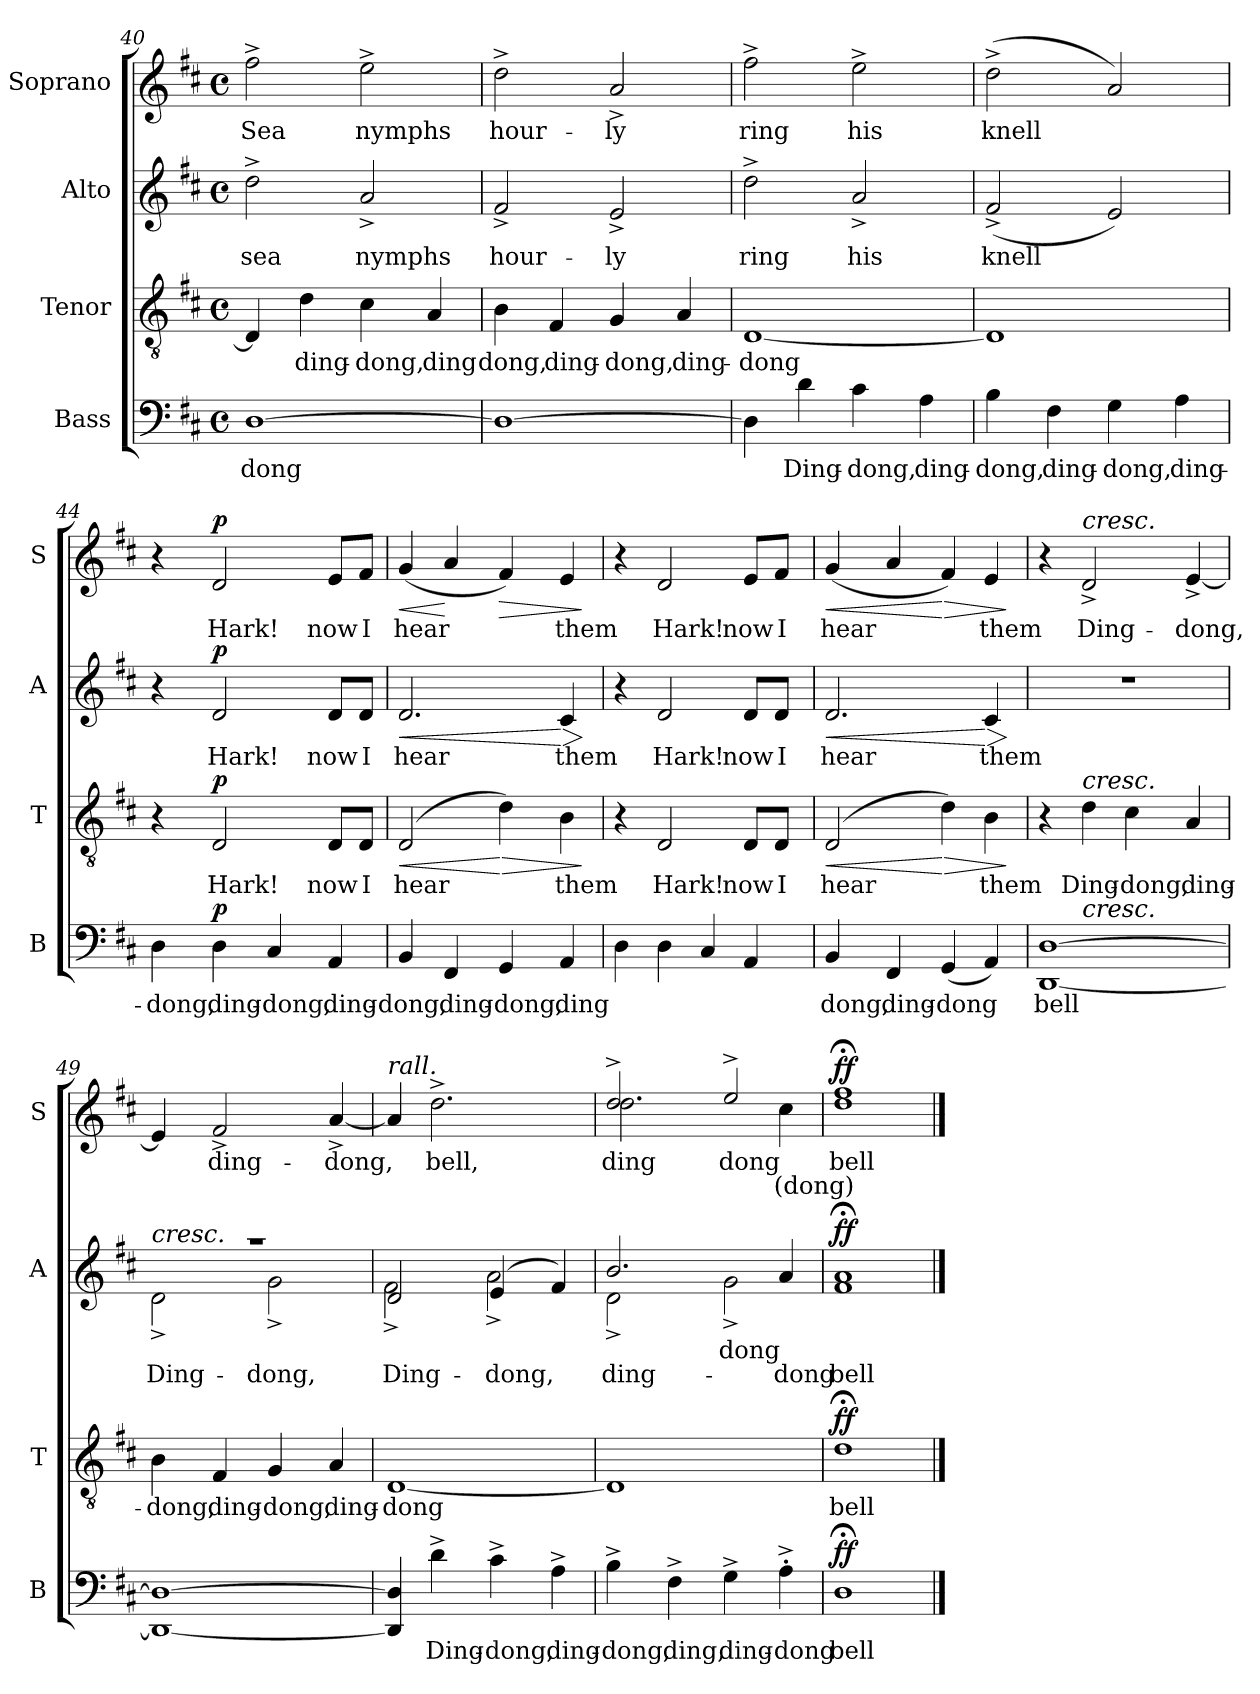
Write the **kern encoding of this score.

**kern	**text	**dynam	**kern	**text	**dynam	**kern	**text	**text	**dynam	**kern	**text	**text	**dynam
*part4	*part4	*part4	*part3	*part3	*part3	*part2	*part2	*part2	*part2	*part1	*part1	*part1	*part1
*staff4	*staff4	*staff4	*staff3	*staff3	*staff3	*staff2	*staff2	*staff2	*staff2	*staff1	*staff1	*staff1	*staff1
*I"Bass	*	*	*I"Tenor	*	*	*I"Alto	*	*	*	*I"Soprano	*	*	*
*I'B	*	*	*I'T	*	*	*I'A	*	*	*	*I'S	*	*	*
*clefF4	*	*	*clefGv2	*	*	*clefG2	*	*	*	*clefG2	*	*	*
*k[f#c#]	*	*	*k[f#c#]	*	*	*k[f#c#]	*	*	*	*k[f#c#]	*	*	*
*D:	*	*	*D:	*	*	*D:	*	*	*	*D:	*	*	*
*M4/4	*	*	*M4/4	*	*	*M4/4	*	*	*	*M4/4	*	*	*
*met(c)	*	*	*met(c)	*	*	*met(c)	*	*	*	*met(c)	*	*	*
=40	=40	=40	=40	=40	=40	=40	=40	=40	=40	=40	=40	=40	=40
[1D	-dong	.	4D/]	.	.	2dd^>\	sea	.	.	2ff#^>\	Sea	.	.
.	.	.	4d\	ding-	.	.	.	.	.	.	.	.	.
.	.	.	4c#\	-dong,	.	2a^>/	nymphs	.	.	2ee^>\	nymphs	.	.
.	.	.	4A/	ding	.	.	.	.	.	.	.	.	.
!!LO:LB:g=z
=41	=41	=41	=41	=41	=41	=41	=41	=41	=41	=41	=41	=41	=41
1D_	.	.	4B\	dong,	.	2f#^>/	hour-	.	.	2dd^>\	hour-	.	.
.	.	.	4F#/	ding-	.	.	.	.	.	.	.	.	.
.	.	.	4G/	-dong,	.	2e^>/	-ly	.	.	2a^>/	-ly	.	.
.	.	.	4A/	ding-	.	.	.	.	.	.	.	.	.
=42	=42	=42	=42	=42	=42	=42	=42	=42	=42	=42	=42	=42	=42
4D\]	.	.	[1D	-dong	.	2dd^>\	ring	.	.	2ff#^>\	ring	.	.
4d\	Ding-	.	.	.	.	.	.	.	.	.	.	.	.
4c#\	-dong,	.	.	.	.	2a^>/	his	.	.	2ee^>\	his	.	.
4A\	ding-	.	.	.	.	.	.	.	.	.	.	.	.
=43	=43	=43	=43	=43	=43	=43	=43	=43	=43	=43	=43	=43	=43
4B\	-dong,	.	1D]	.	.	(2f#^>/	knell	.	.	(2dd^>\	knell	.	.
4F#\	ding-	.	.	.	.	.	.	.	.	.	.	.	.
4G\	-dong,	.	.	.	.	2e/)	.	.	.	2a/)	.	.	.
4A\	ding-	.	.	.	.	.	.	.	.	.	.	.	.
=44	=44	=44	=44	=44	=44	=44	=44	=44	=44	=44	=44	=44	=44
4D\	-dong,	.	4r	.	.	4r	.	.	.	4r	.	.	.
!	!	!LO:DY:a	!	!	!LO:DY:a	!	!	!	!LO:DY:a	!	!	!	!LO:DY:a
4D\	ding-	p	2D/	Hark!	p	2d/	Hark!	.	p	2d/	Hark!	.	p
4C#/	-dong,	.	.	.	.	.	.	.	.	.	.	.	.
4AA/	ding-	.	8D/L	now	.	8d/L	now	.	.	8e/L	now	.	.
.	.	.	8D/J	I	.	8d/J	I	.	.	8f#/J	I	.	.
!!LO:PB:g=z
=45	=45	=45	=45	=45	=45	=45	=45	=45	=45	=45	=45	=45	=45
!	!	!	!	!	!LO:HP:b	!	!	!	!LO:HP:b	!	!	!	!LO:HP:b
4BB/	-dong,	.	(2D/	hear	<	2.d/	hear	.	<	(4g/	hear	.	<
4FF#/	ding-	.	.	.	.	.	.	.	.	4a/	.	.	[
!	!	!	!	!	!LO:HP:n=1:b	!	!	!	!	!	!	!	!LO:HP:b
4GG/	-dong,	.	4d\)	.	[ >	.	.	.	.	4f#/)	.	.	>
!	!	!	!	!	!	!	!	!	!LO:HP:n=1:b	!	!	!	!
4AA/	ding	.	4B\	them	.	4c#/	them	.	[ >	4e/	them	.	.
.	.	.	.	.	]	.	.	.	]	.	.	.	]
=46	=46	=46	=46	=46	=46	=46	=46	=46	=46	=46	=46	=46	=46
4D\	.	.	4r	.	.	4r	.	.	.	4r	.	.	.
4D\	.	.	2D/	Hark!	.	2d/	Hark!	.	.	2d/	Hark!	.	.
4C#/	.	.	.	.	.	.	.	.	.	.	.	.	.
4AA/	.	.	8D/L	now	.	8d/L	now	.	.	8e/L	now	.	.
.	.	.	8D/J	I	.	8d/J	I	.	.	8f#/J	I	.	.
=47	=47	=47	=47	=47	=47	=47	=47	=47	=47	=47	=47	=47	=47
!	!	!	!	!	!LO:HP:b	!	!	!	!LO:HP:b	!	!	!	!LO:HP:b
4BB/	dong,	.	(2D/	hear	<	2.d/	hear	.	<	(4g/	hear	.	<
4FF#/	ding-	.	.	.	.	.	.	.	.	4a/	.	.	.
!	!	!	!	!	!LO:HP:n=1:b	!	!	!	!	!	!	!	!LO:HP:n=1:b
(4GG/	-dong	.	4d\)	.	[ >	.	.	.	.	4f#/)	.	.	[ >
!	!	!	!	!	!	!	!	!	!LO:HP:n=1:b	!	!	!	!
4AA/)	.	.	4B\	them	.	4c#/	them	.	[ >	4e/	them	.	.
.	.	.	.	.	]	.	.	.	]	.	.	.	]
=48	=48	=48	=48	=48	=48	=48	=48	=48	=48	=48	=48	=48	=48
*^	*	*	*	*	*	*	*	*	*	*	*	*	*
[1DD [1D	4ryy	bell	.	4r	.	.	1r	.	.	.	4r	.	.	.
!	!	!	!	!	!	!	!	!	!	!	!LO:TX:a:i:t=cresc.	!	!	!
!	!	!	!	!LO:TX:a:i:t=cresc.	!	!	!	!	!	!	!	!	!	!
!	!LO:TX:a:i:t=cresc.	!	!	!	!	!	!	!	!	!	!	!	!	!
.	2.ryy	.	.	4d\	Ding-	.	.	.	.	.	2d^>/	Ding-	.	.
.	.	.	.	4c#\	-dong,	.	.	.	.	.	.	.	.	.
.	.	.	.	4A/	ding-	.	.	.	.	.	[4e^>/	-dong,	.	.
!!LO:LB:g=z
=49	=49	=49	=49	=49	=49	=49	=49	=49	=49	=49	=49	=49	=49	=49
*	*	*	*	*	*	*	*^	*	*	*	*	*	*	*
!	!	!	!	!	!	!	!LO:TX:a:i:t=cresc.	!	!	!	!	!	!	!	!
*v	*v	*	*	*	*	*	*	*	*	*	*	*	*	*	*
1DD_ 1D_	.	.	4B\	-dong,	.	1raa	2d^<\	.	Ding-	.	4e/]	.	.	.
.	.	.	4F#/	ding-	.	.	.	.	.	.	2f#^>/	ding-	.	.
.	.	.	4G/	-dong,	.	.	2g^<\	.	-dong,	.	.	.	.	.
.	.	.	4A/	ding-	.	.	.	.	.	.	[4a^>/	-dong,	.	.
=50	=50	=50	=50	=50	=50	=50	=50	=50	=50	=50	=50	=50	=50	=50
!	!	!	!	!	!	!	!	!	!	!	!LO:TX:a:i:t=rall.	!	!	!
4DD/] 4D/]	.	.	[1D	-dong	.	2d/	2f#^<\	.	Ding-	.	4a/]	.	.	.
4d^>\	Ding-	.	.	.	.	.	.	.	.	.	2.dd^>\	bell,	.	.
4c#^>\	-dong,	.	.	.	.	(4e/	2a^<\	.	-dong,	.	.	.	.	.
4A^>\	ding-	.	.	.	.	4f#/)	.	.	.	.	.	.	.	.
=51	=51	=51	=51	=51	=51	=51	=51	=51	=51	=51	=51	=51	=51	=51
*	*	*	*	*	*	*	*	*	*	*	*^	*	*	*
4B^>\	-dong,	.	1D]	.	.	2.b/	2d^<\	.	ding-	.	2dd^>/	2.dd\	ding	.	.
4F#^>\	ding,	.	.	.	.	.	.	.	.	.	.	.	.	.	.
4G^>\	ding-	.	.	.	.	.	2g^<\	dong	.	.	2ee^>/	.	dong	.	.
4A^>'>\	-dong	.	.	.	.	4a/	.	.	-dong	.	.	4cc#\	.	(dong)	.
*	*	*	*	*	*	*v	*v	*	*	*	*	*	*	*	*
=52	=52	=52	=52	=52	=52	=52	=52	=52	=52	=52	=52	=52	=52	=52
!	!	!LO:DY:a	!	!	!LO:DY:a	!	!	!	!LO:DY:a	!	!	!	!	!LO:DY:a
*	*	*	*	*	*	*	*	*	*	*v	*v	*	*	*
1D;<	bell	ff	1d;<	bell	ff	1f#;< 1a;<	.	bell	ff	1dd;< 1ff#;<	bell	.	ff
==	==	==	==	==	==	==	==	==	==	==	==	==	==
*-	*-	*-	*-	*-	*-	*-	*-	*-	*-	*-	*-	*-	*-
